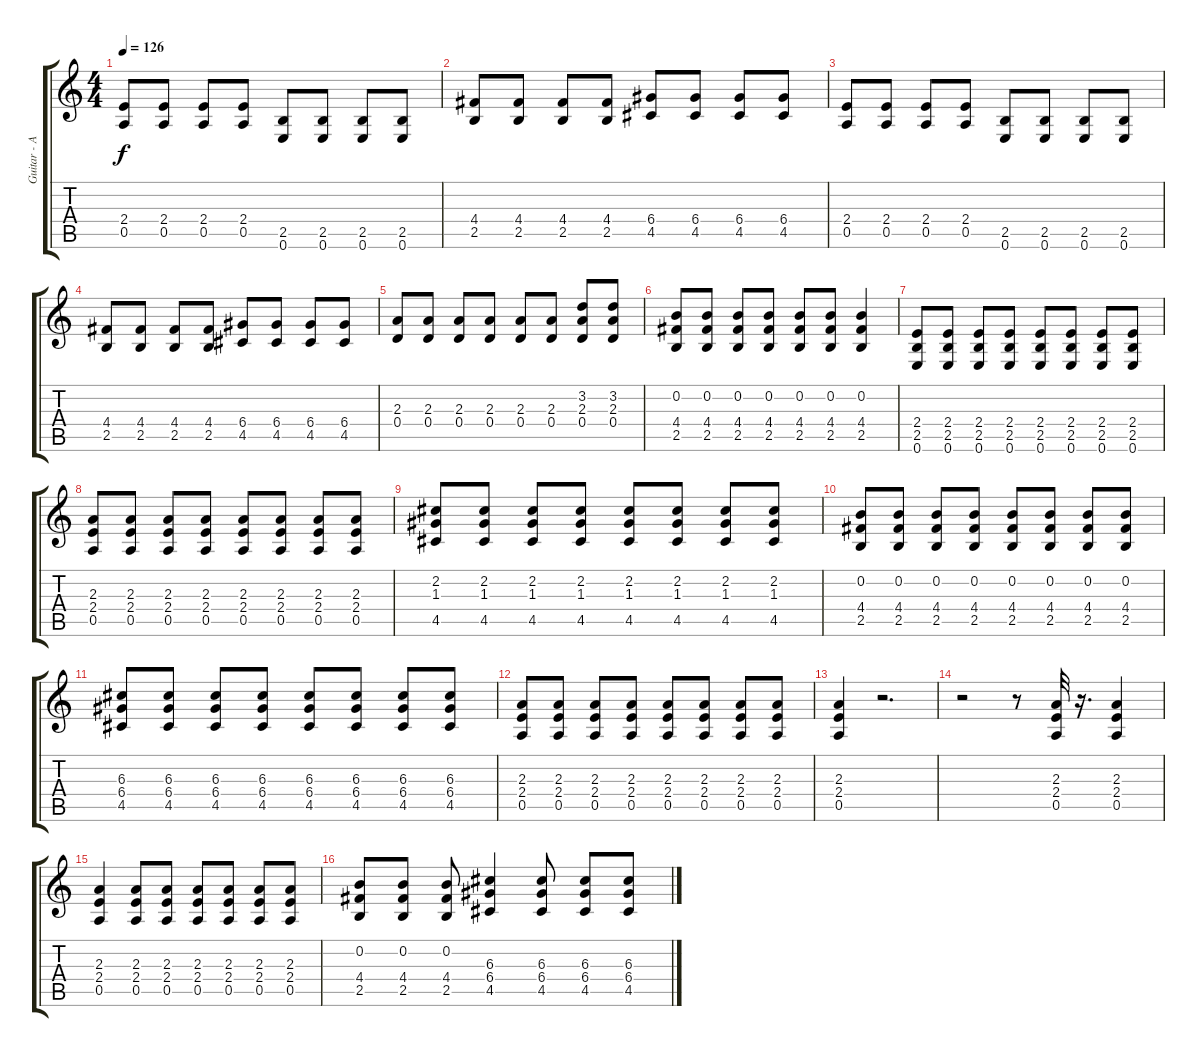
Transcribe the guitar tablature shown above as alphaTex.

\track ("Guitar - Alex" "Guitar - A") {instrument distortionguitar}
\staff {score tabs}
\tuning (E4 B3 G3 D3 A2 E2) {hide}
\ts (4 4)
\tempo 126
\clef g2
\ks c
(2.4 0.5).8{dy f} (2.4 0.5).8 (2.4 0.5).8 (2.4 0.5).8 (2.5 0.6).8 (2.5 0.6).8 (2.5 0.6).8 (2.5 0.6).8 |
(4.4 2.5).8 (4.4 2.5).8 (4.4 2.5).8 (4.4 2.5).8 (6.4 4.5).8 (6.4 4.5).8 (6.4 4.5).8 (6.4 4.5).8 |
(2.4 0.5).8 (2.4 0.5).8 (2.4 0.5).8 (2.4 0.5).8 (2.5 0.6).8 (2.5 0.6).8 (2.5 0.6).8 (2.5 0.6).8 |
(4.4 2.5).8 (4.4 2.5).8 (4.4 2.5).8 (4.4 2.5).8 (6.4 4.5).8 (6.4 4.5).8 (6.4 4.5).8 (6.4 4.5).8 |
(2.3 0.4).8 (2.3 0.4).8 (2.3 0.4).8 (2.3 0.4).8 (2.3 0.4).8{instrument distortionguitar} (2.3 0.4).8 (3.2 2.3 0.4).8 (3.2 2.3 0.4).8 |
(0.2 4.4 2.5).8 (0.2 4.4 2.5).8 (0.2 4.4 2.5).8 (0.2 4.4 2.5).8 (0.2 4.4 2.5).8 (0.2 4.4 2.5).8 (0.2 4.4 2.5).4 |
(2.4 2.5 0.6).8{instrument distortionguitar} (2.4 2.5 0.6).8 (2.4 2.5 0.6).8 (2.4 2.5 0.6).8 (2.4 2.5 0.6).8 (2.4 2.5 0.6).8 (2.4 2.5 0.6).8 (2.4 2.5 0.6).8 |
(2.3 2.4 0.5).8 (2.3 2.4 0.5).8 (2.3 2.4 0.5).8 (2.3 2.4 0.5).8 (2.3 2.4 0.5).8 (2.3 2.4 0.5).8 (2.3 2.4 0.5).8 (2.3 2.4 0.5).8 |
(2.2 1.3 4.5).8 (2.2 1.3 4.5).8 (2.2 1.3 4.5).8 (2.2 1.3 4.5).8 (2.2 1.3 4.5).8 (2.2 1.3 4.5).8 (2.2 1.3 4.5).8 (2.2 1.3 4.5).8 |
(0.2 4.4 2.5).8 (0.2 4.4 2.5).8 (0.2 4.4 2.5).8 (0.2 4.4 2.5).8 (0.2 4.4 2.5).8 (0.2 4.4 2.5).8 (0.2 4.4 2.5).8 (0.2 4.4 2.5).8 |
(6.3 6.4 4.5).8 (6.3 6.4 4.5).8 (6.3 6.4 4.5).8 (6.3 6.4 4.5).8 (6.3 6.4 4.5).8 (6.3 6.4 4.5).8 (6.3 6.4 4.5).8 (6.3 6.4 4.5).8 |
(2.3 2.4 0.5).8 (2.3 2.4 0.5).8 (2.3 2.4 0.5).8 (2.3 2.4 0.5).8 (2.3 2.4 0.5).8 (2.3 2.4 0.5).8 (2.3 2.4 0.5).8 (2.3 2.4 0.5).8 |
(2.3 2.4 0.5).4 r.2{d} |
r.2 r.8 (2.3 2.4 0.5).32 r.16{d} (2.3 2.4 0.5).4 |
(2.3 2.4 0.5).4 (2.3 2.4 0.5).8 (2.3 2.4 0.5).8 (2.3 2.4 0.5).8 (2.3 2.4 0.5).8 (2.3 2.4 0.5).8 (2.3 2.4 0.5).8 |
(0.2 4.4 2.5).8 (0.2 4.4 2.5).8 (0.2 4.4 2.5).8 (6.3 6.4 4.5).4 (6.3 6.4 4.5).8 (6.3 6.4 4.5).8 (6.3 6.4 4.5).8
